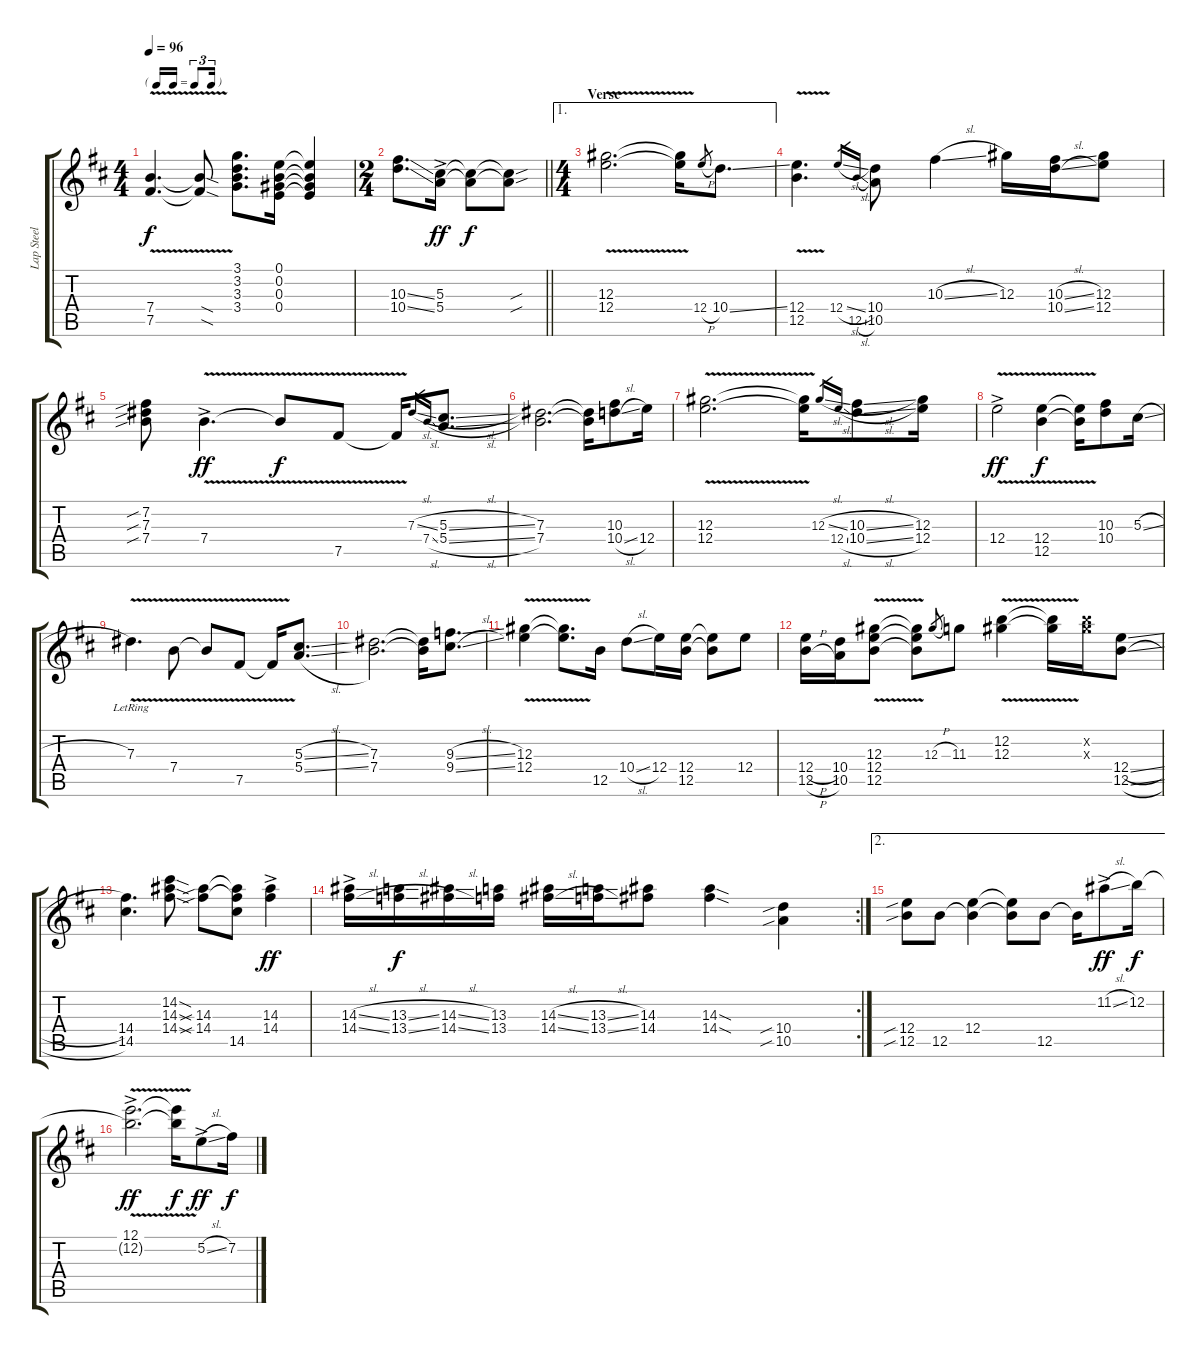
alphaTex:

\track ("Lap Steel w/ Slide" "Lap Steel ") {instrument acousticguitarsteel}
\staff {score tabs}
\tuning (E4 B3 Ab3 E3 B2 E2) {hide}
\ts (4 4)
\tf triplet16th
\tempo 96
\clef g2
\ks d
(7.4{v} 7.5{v}).4{d dy f} (7.4{sod t} 7.5{sod t}).8 (3.1 3.2 3.3 3.4).8{d} (0.1 0.2 0.3 0.4).16 (0.1{t} 0.2{t} 0.3{t} 0.4{t}).4 |
\ts (2 4)
\barLineRight lightlight
(10.3{ss} 10.4{ss}).8{d} (5.3{ac} 5.4{ac}).16{dy ff} (5.3{t} 5.4{t}).8{dy f} (5.3{sou t} 5.4{sou t}).8 |
\ae 1
\ts (4 4)
\section ("" "Verse")
(12.3{v} 12.4{v}).2{d} (12.3{v t} 12.4{v t}).16 12.4{h}.8{gr} 10.4{ss}.8{d} |
(12.4{v} 12.5{v}).4{d} 12.4{sl}.16{gr} 12.5{sl}.16{gr} (10.4 10.5).8 10.3{sl}.4 12.3.16 (10.3{sl} 10.4{sl}).16 (12.3 12.4).8 |
(7.2{sib} 7.3{sib} 7.4{sib}).8 7.4{v ac}.4{d dy ff} 7.4{v t}.8{dy f} 7.5{v}.8 7.5{t}.16 7.3{sl}.16{gr} 7.4{sl}.16{gr} (5.3{sl} 5.4{sl}).8{d} |
(7.3 7.4).2{d} (7.3{t} 7.4{t}).16 (10.3 10.4{sl}).8 12.4.16 |
(12.3{v} 12.4{v}).2{d} (12.3{t} 12.4{t}).16 12.3{sl}.16{gr} 12.4{sl}.16{gr} (10.3{sl} 10.4{sl}).8 (12.3 12.4).16 |
12.4{v ac}.2{dy ff} (12.4{v} 12.5{v}).4{dy f} (12.4{v t} 12.5{v t}).16 (10.3 10.4).8 5.3{sl}.16 |
7.3{v lr}.4{d} 7.4{v}.8 7.4{v t}.8 7.5{v}.8 7.5{v t}.16 (5.3{sl} 5.4{sl}).8{d} |
(7.3 7.4).2{d} (7.3{t} 7.4{t}).16 (9.3{sl} 9.4{sl}).8{d} |
(12.3{v} 12.4{v}).4 (12.3{v t} 12.4{v t}).8{d} 12.5.16 10.4{sl}.8 12.4.16 (12.4 12.5).16 (12.4{t} 12.5{t}).8 12.4.8 |
(12.4{h} 12.5{h}).16 (10.4 10.5).16 (12.3{v} 12.4{v} 12.5{v}).8 (12.3{v t} 12.4{v t} 12.5{v t}).8 12.3{h}.8{gr} 11.3.8 (12.2{v} 12.3{v}).4 (12.2{t} 12.3{t}).16 (12.2{x} 12.3{x}).16 (12.4{sl} 12.5{sl}).8 |
(14.4 14.5).4{d} (14.2{sod} 14.3{sod} 14.4{sod}).8 (14.3{sib} 14.4{sib}).8 (14.3{t} 14.4{t} 14.5).8 (14.3{ac} 14.4{ac}).4{dy ff} |
\rc 2
(14.3{sl ac} 14.4{sl ac}).16 (13.3{sl} 13.4{sl}).16{dy f} (14.3{sl} 14.4{sl}).16 (13.3 13.4).16 (14.3{sl} 14.4{sl}).16 (13.3{sl} 13.4{sl}).16 (14.3 14.4).8 (14.3{sod} 14.4{sod}).4 (10.4{sib} 10.5{sib}).4 |
\ae 2
(12.4{sib} 12.5{sib}).8 12.5.8 (12.4 12.5{t}).4 (12.4{t} 12.5{t}).8 12.5.8 12.5{t}.16 11.2{sl ac}.8{dy ff} 12.2.16{dy f} |
(12.1{v ac} 12.2{v t}).2{d dy ff} (12.1{v t} 12.2{v t}).16{dy f} 5.2{sl ac}.8{dy ff} 7.2.16{dy f}
